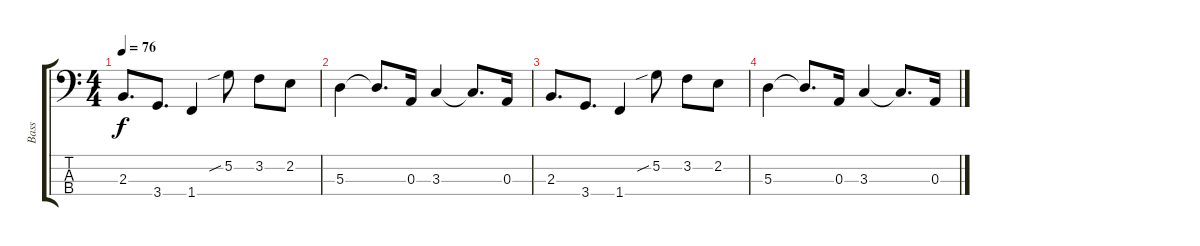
\track ("Bass" "Bass") {instrument fretlessbass}
\staff {score tabs}
\tuning (G2 D2 A1 E1) {hide}
\ts (4 4)
\tempo 76
\clef f4
\ks c
2.3.8{d dy f} 3.4.8{d} 1.4.4 5.2{sib}.8 3.2.8 2.2.8 |
5.3.4 5.3{t}.8{d} 0.3.16 3.3.4 3.3{t}.8{d} 0.3.16 |
2.3.8{d} 3.4.8{d} 1.4.4 5.2{sib}.8 3.2.8 2.2.8 |
5.3.4 5.3{t}.8{d} 0.3.16 3.3.4 3.3{t}.8{d} 0.3.16
